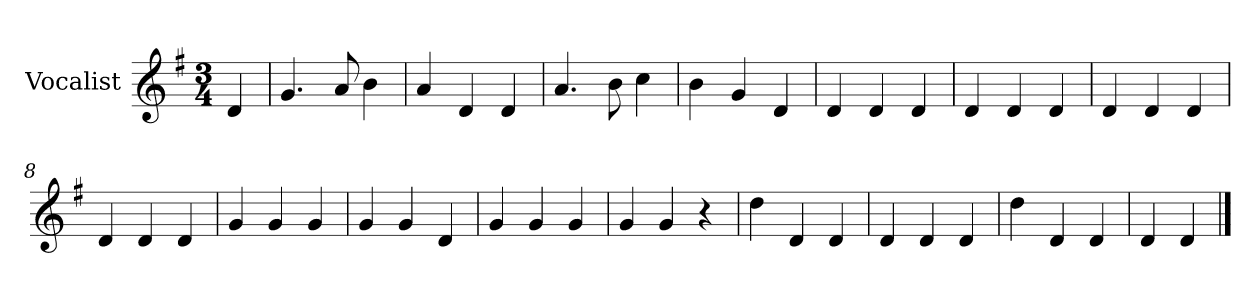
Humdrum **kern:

**kern
*part1
*staff1
*I"Vocalist
*k[f#]
*G:
*M3/4
=
4d
=1
4.g
8a
4b
=2
4a
4d
4d
=3
4.a
8b
4cc
=4
4b
4g
4d
=5
4d
4d
4d
=6
4d
4d
4d
=7
4d
4d
4d
=8
4d
4d
4d
=9
4g
4g
4g
=10
4g
4g
4d
=11
4g
4g
4g
=12
4g
4g
4r
=13
4dd
4d
4d
=14
4d
4d
4d
=15
4dd
4d
4d
=16
4d
4d
==
*-
